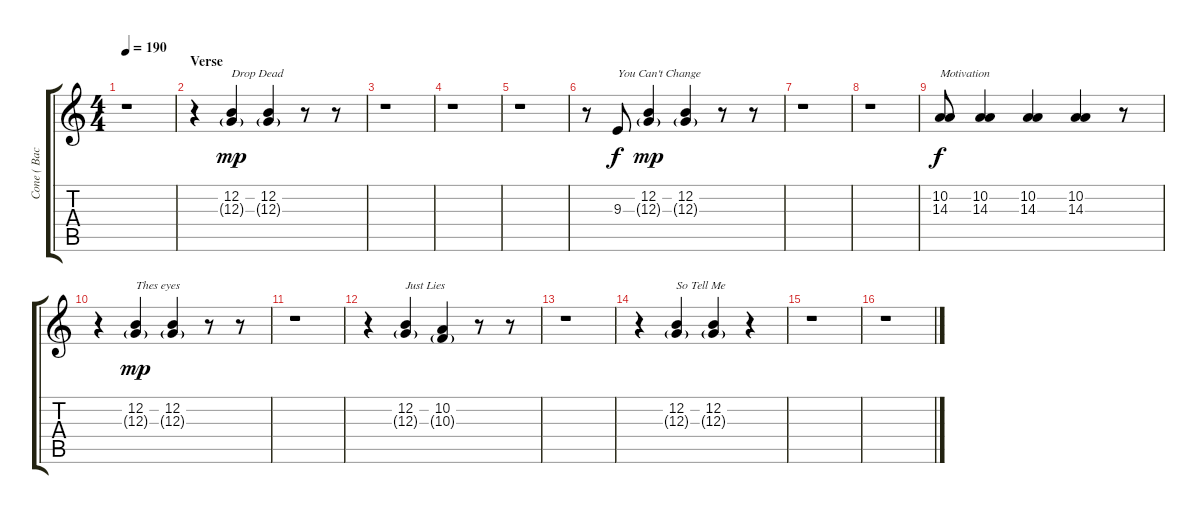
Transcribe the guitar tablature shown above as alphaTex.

\track ("Cone ( Back Vocals )" "Cone ( Bac") {instrument choiraahs}
\staff {score tabs}
\tuning (E4 B3 G3 D3 A2 E2) {hide}
\ts (4 4)
\tempo 190
\clef g2
\ks c
r.1{dy mp} |
\section ("" "Verse")
r.4 (12.2 12.3{g}).4{txt "Drop Dead"} (12.2 12.3{g}).4 r.8 r.8 |
r.1 |
r.1 |
r.1 |
r.8 9.3.8{txt "You Can't Change" dy f} (12.2 12.3{g}).4{dy mp} (12.2 12.3{g}).4 r.8 r.8 |
r.1 |
r.1 |
(10.2 14.3).8{txt "Motivation" dy f} (10.2 14.3).4 (10.2 14.3).4 (10.2 14.3).4 r.8 |
r.4 (12.2 12.3{g}).4{txt "Thes eyes" dy mp} (12.2 12.3{g}).4 r.8 r.8 |
r.1 |
r.4 (12.2 12.3{g}).4{txt "Just Lies"} (10.2 10.3{g}).4 r.8 r.8 |
r.1 |
r.4 (12.2 12.3{g}).4{txt "So Tell Me"} (12.2 12.3{g}).4 r.4 |
r.1 |
r.1
